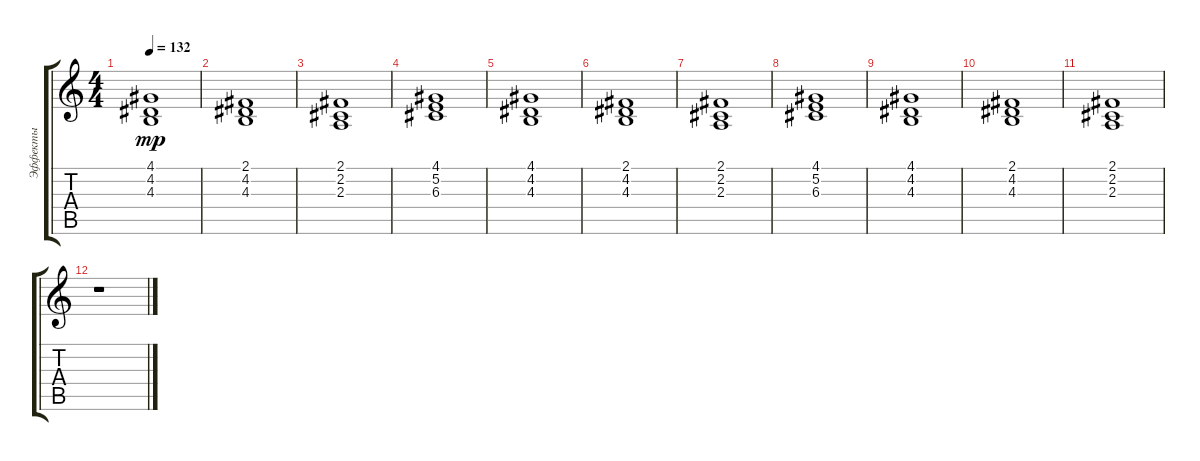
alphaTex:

\track ("Эффекты" "Эффекты") {instrument fx7echoes}
\staff {score tabs}
\tuning (E4 B3 G3 D3 A2 E2) {hide}
\ts (4 4)
\tempo 132
\clef g2
\ks c
(4.1 4.2 4.3).1{dy mp} |
(2.1 4.2 4.3).1 |
(2.1 2.2 2.3).1 |
(4.1 5.2 6.3).1 |
(4.1 4.2 4.3).1 |
(2.1 4.2 4.3).1 |
(2.1 2.2 2.3).1 |
(4.1 5.2 6.3).1 |
(4.1 4.2 4.3).1 |
(2.1 4.2 4.3).1 |
(2.1 2.2 2.3).1 |
r.1
